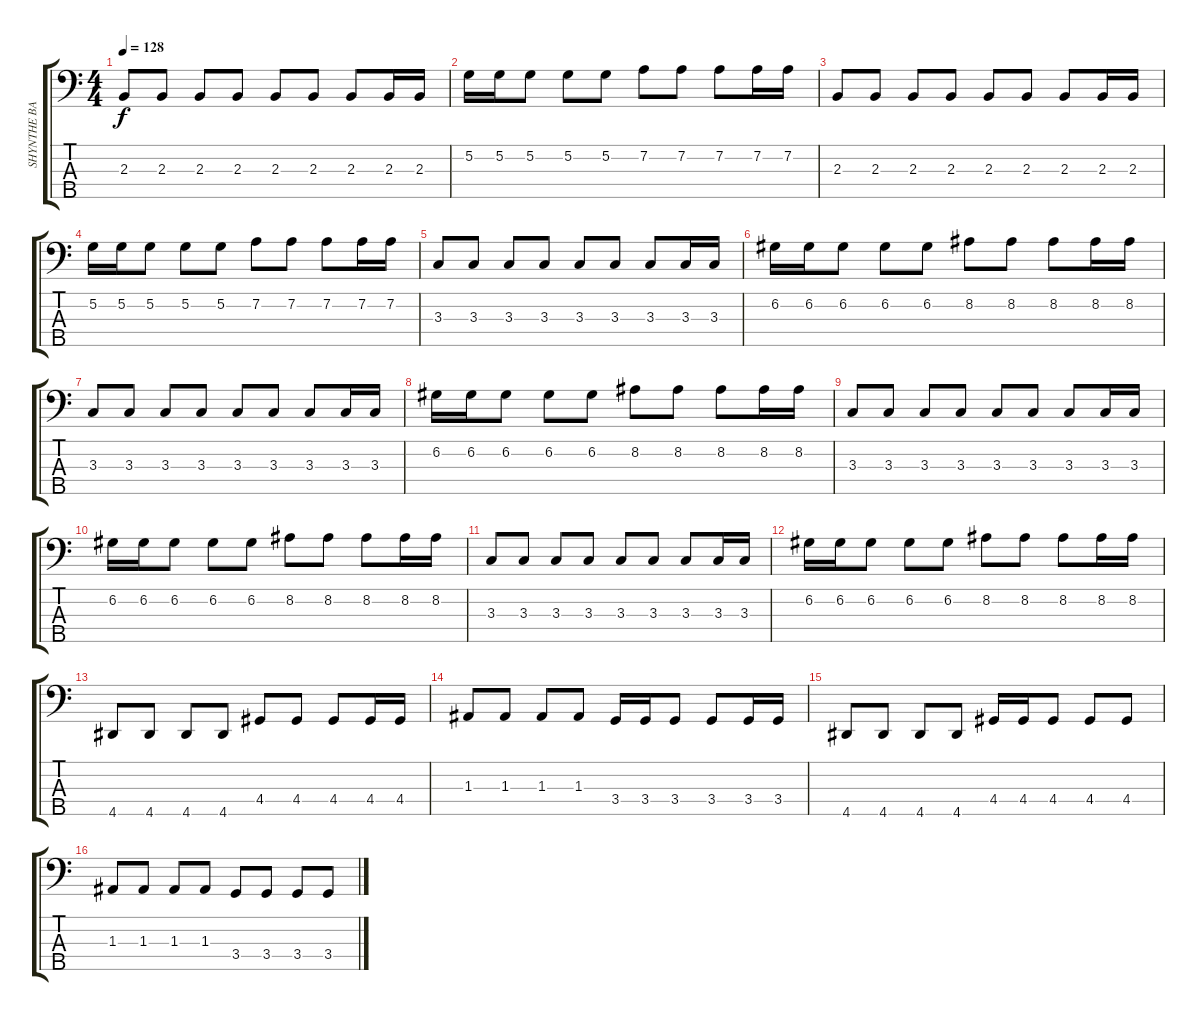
\track ("SHYNTHE BASS" "SHYNTHE BA") {instrument synthbass2}
\staff {score tabs}
\tuning (G2 D2 A1 E1 B0) {hide}
\ts (4 4)
\tempo 128
\clef f4
\ks c
2.3.8{dy f} 2.3.8 2.3.8 2.3.8 2.3.8 2.3.8 2.3.8 2.3.16 2.3.16 |
5.2.16 5.2.16 5.2.8 5.2.8 5.2.8 7.2.8 7.2.8 7.2.8 7.2.16 7.2.16 |
2.3.8 2.3.8 2.3.8 2.3.8 2.3.8 2.3.8 2.3.8 2.3.16 2.3.16 |
5.2.16 5.2.16 5.2.8 5.2.8 5.2.8 7.2.8 7.2.8 7.2.8 7.2.16 7.2.16 |
3.3.8 3.3.8 3.3.8 3.3.8 3.3.8 3.3.8 3.3.8 3.3.16 3.3.16 |
6.2.16 6.2.16 6.2.8 6.2.8 6.2.8 8.2.8 8.2.8 8.2.8 8.2.16 8.2.16 |
3.3.8 3.3.8 3.3.8 3.3.8 3.3.8 3.3.8 3.3.8 3.3.16 3.3.16 |
6.2.16 6.2.16 6.2.8 6.2.8 6.2.8 8.2.8 8.2.8 8.2.8 8.2.16 8.2.16 |
3.3.8 3.3.8 3.3.8 3.3.8 3.3.8 3.3.8 3.3.8 3.3.16 3.3.16 |
6.2.16 6.2.16 6.2.8 6.2.8 6.2.8 8.2.8 8.2.8 8.2.8 8.2.16 8.2.16 |
3.3.8 3.3.8 3.3.8 3.3.8 3.3.8 3.3.8 3.3.8 3.3.16 3.3.16 |
6.2.16 6.2.16 6.2.8 6.2.8 6.2.8 8.2.8 8.2.8 8.2.8 8.2.16 8.2.16 |
4.5.8 4.5.8 4.5.8 4.5.8 4.4.8 4.4.8 4.4.8 4.4.16 4.4.16 |
1.3.8 1.3.8 1.3.8 1.3.8 3.4.16 3.4.16 3.4.8 3.4.8 3.4.16 3.4.16 |
4.5.8 4.5.8 4.5.8 4.5.8 4.4.16 4.4.16 4.4.8 4.4.8 4.4.8 |
1.3.8 1.3.8 1.3.8 1.3.8 3.4.8 3.4.8 3.4.8 3.4.8
